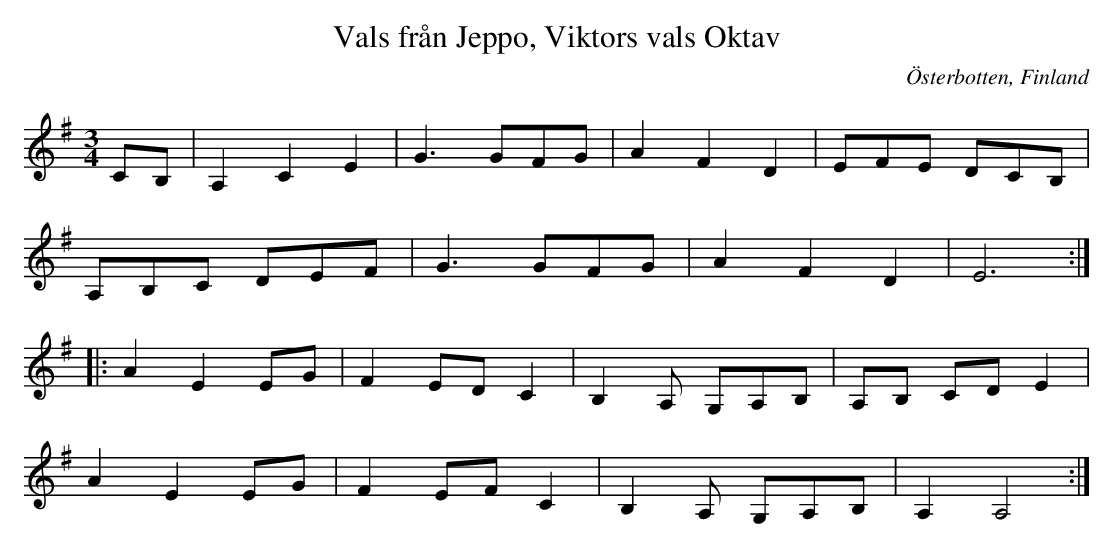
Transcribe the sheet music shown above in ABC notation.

X:1
T:Vals från Jeppo, Viktors vals Oktav
O:Österbotten, Finland
M:3/4
L:1/8
K:Ador
CB, | A,2 C2 E2 | G3/1GFG | A2 F2 D2 | EFE DCB, |
      A,B,C DEF  | G3/1GFG | A2 F2 D2 | E6:|
|: A2E2 EG | F2 EDC2 | B,2A, G,A,B, | A,B, CD E2 |
   A2E2 EG | F2 EFC2 | B,2A, G,A,B, | A,2 A,4 :|
